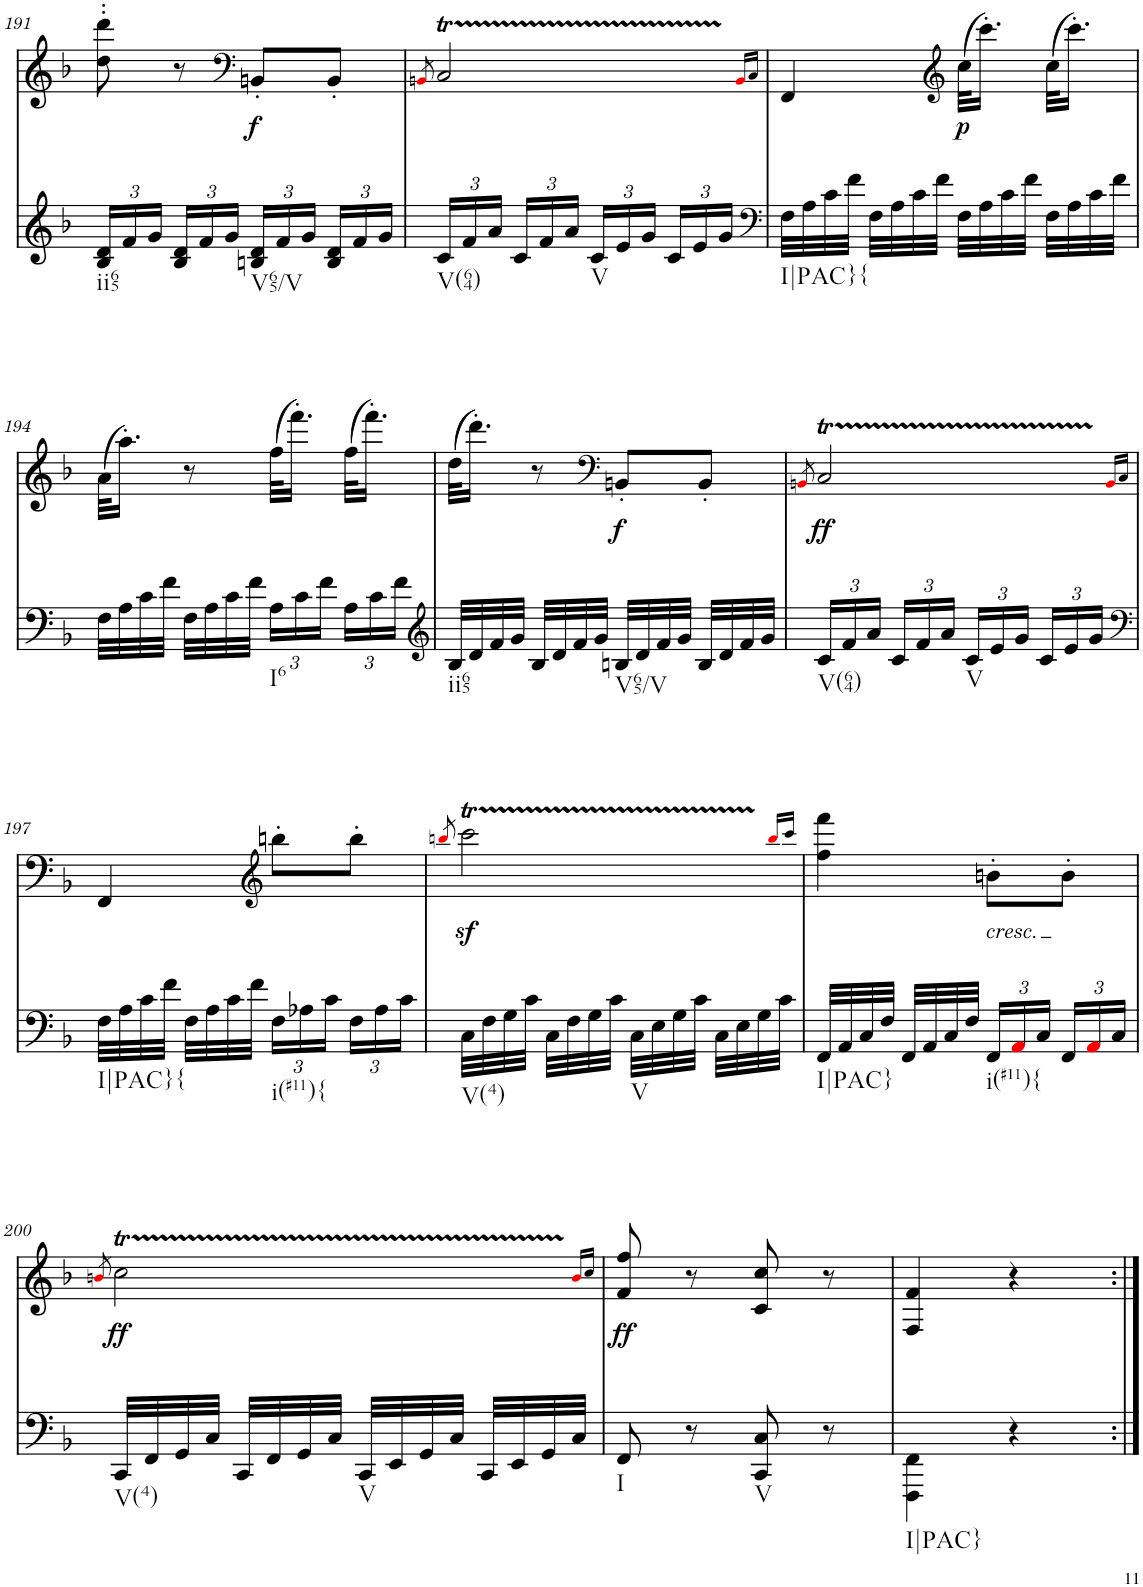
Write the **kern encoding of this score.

**kern	**kern	**dynam
*part2	*part1	*part1
*staff2	*staff1	*staff1
*I"piano	*I"piano	*
*I'Pno	*I'Pno	*
!!LO:PB:g=z
*clefG2	*clefG2	*
*k[b-]	*k[b-]	*
*M2/4	*M2/4	*
*Xbrackettup	*	*
=191	=191	=191
!LO:TX:b:t=ii65	!	!
24B-/ 24d/LL	8dd\' 8ddd\'	.
24f/	.	.
24g/JJ	.	.
24B-/ 24d/LL	8r	.
24f/	.	.
24g/JJ	.	.
*	*clefF4	*
!LO:TX:b:t=V65/V	!	!
!	!	!LO:DY:b
24Bn/ 24d/LL	8BBn'/L	f
24f/	.	.
24g/JJ	.	.
24B/ 24d/LL	8BB'/J	.
24f/	.	.
24g/JJ	.	.
=192	=192	=192
.	8qBBni/	.
!LO:TX:b:t=V(64)	!	!
24c/LL	2CT/	.
24f/	.	.
24a/JJ	.	.
24c/LL	.	.
24f/	.	.
24a/JJ	.	.
!LO:TX:b:t=V	!	!
24c/LL	.	.
24e/	.	.
24g/JJ	.	.
24c/LL	.	.
24e/	.	.
24g/JJ	.	.
.	16qBBi/LL	.
.	16qC/JJ	.
=193	=193	=193
*clefF4	*	*
!LO:TX:b:t=I|PAC}{	!	!
32F\LLL	4FF/	.
32A\	.	.
32c\	.	.
32f\JJJ	.	.
32F\LLL	.	.
32A\	.	.
32c\	.	.
32f\JJJ	.	.
*	*clefG2	*
!	!	!LO:DY:b
32F\LLL	(32cc\KLL	p
32A\	16.ccc'\JJ)	.
32c\	.	.
32f\JJJ	.	.
32F\LLL	(32cc\KLL	.
32A\	16.ccc'\JJ)	.
32c\	.	.
32f\JJJ	.	.
!!LO:LB:g=z
=194	=194	=194
32F\LLL	(32a\KLL	.
32A\	16.aa'\JJ)	.
32c\	.	.
32f\JJJ	.	.
32F\LLL	8r	.
32A\	.	.
32c\	.	.
32f\JJJ	.	.
!LO:TX:b:t=I6	!	!
24A\LL	(32ff\KLL	.
.	16.fff'\JJ)	.
24c\	.	.
24f\JJ	.	.
24A\LL	(32ff\KLL	.
.	16.fff'\JJ)	.
24c\	.	.
24f\JJ	.	.
=195	=195	=195
*clefG2	*	*
!LO:TX:b:t=ii65	!	!
32B-/LLL	(32dd\KLL	.
32d/	16.ddd'\JJ)	.
32f/	.	.
32g/JJJ	.	.
32B-/LLL	8r	.
32d/	.	.
32f/	.	.
32g/JJJ	.	.
*	*clefF4	*
!LO:TX:b:t=V65/V	!	!
!	!	!LO:DY:b
32Bn/LLL	8BBn'/L	f
32d/	.	.
32f/	.	.
32g/JJJ	.	.
32B/LLL	8BB'/J	.
32d/	.	.
32f/	.	.
32g/JJJ	.	.
=196	=196	=196
.	8qBBni/	.
!LO:TX:b:t=V(64)	!	!
!	!	!LO:DY:b
24c/LL	2CT/	ff
24f/	.	.
24a/JJ	.	.
24c/LL	.	.
24f/	.	.
24a/JJ	.	.
!LO:TX:b:t=V	!	!
24c/LL	.	.
24e/	.	.
24g/JJ	.	.
24c/LL	.	.
24e/	.	.
24g/JJ	.	.
.	16qBBi/LL	.
.	16qC/JJ	.
!!LO:LB:g=z
=197	=197	=197
*clefF4	*	*
!LO:TX:b:t=I|PAC}{	!	!
32F\LLL	4FF/	.
32A\	.	.
32c\	.	.
32f\JJJ	.	.
32F\LLL	.	.
32A\	.	.
32c\	.	.
32f\JJJ	.	.
*	*clefG2	*
!LO:TX:b:t=i(#11){	!	!
24F\LL	8bbn'\L	.
24A-X\	.	.
24c\JJ	.	.
24F\LL	8bb'\J	.
24A-\	.	.
24c\JJ	.	.
=198	=198	=198
.	8qbbni/	.
!LO:TX:b:t=V(4)	!	!
32C\LLL	2cccz<T\	.
32F\	.	.
32G\	.	.
32c\JJJ	.	.
32C\LLL	.	.
32F\	.	.
32G\	.	.
32c\JJJ	.	.
!LO:TX:b:t=V	!	!
32C\LLL	.	.
32E\	.	.
32G\	.	.
32c\JJJ	.	.
32C\LLL	.	.
32E\	.	.
32G\	.	.
32c\JJJ	.	.
.	16qbbi/LL	.
.	16qccc/JJ	.
=199	=199	=199
!LO:TX:b:t=I|PAC}	!	!
32FF/LLL	4ff\ 4fff\	.
32AA/	.	.
32C/	.	.
32F/JJJ	.	.
32FF/LLL	.	.
32AA/	.	.
32C/	.	.
32F/JJJ	.	.
!	!LO:TX:b:i:t=cresc.	!
!LO:TX:b:t=i(#11){	!	!
24FF/LL	8bn'\L	.
24AAi/	.	.
24C/JJ	.	.
24FF/LL	8b'\J	.
24AAi/	.	.
24C/JJ	.	.
!!LO:LB:g=z
=200	=200	=200
.	8qbni/	.
!LO:TX:b:t=V(4)	!	!
!	!	!LO:DY:b
32CC/LLL	2ccT\	ff
32FF/	.	.
32GG/	.	.
32C/JJJ	.	.
32CC/LLL	.	.
32FF/	.	.
32GG/	.	.
32C/JJJ	.	.
!LO:TX:b:t=V	!	!
32CC/LLL	.	.
32EE/	.	.
32GG/	.	.
32C/JJJ	.	.
32CC/LLL	.	.
32EE/	.	.
32GG/	.	.
32C/JJJ	.	.
.	16qbi/LL	.
.	16qcc/JJ	.
=201	=201	=201
!LO:TX:b:t=I	!	!
!	!	!LO:DY:b
8FF/	8f/ 8ff/	ff
8r	8r	.
!LO:TX:b:t=V	!	!
8CC/ 8C/	8c/ 8cc/	.
8r	8r	.
=202	=202	=202
!LO:TX:b:t=I|PAC}	!	!
4FFF\ 4FF\	4F/ 4f/	.
4r	4r	.
=:|!	=:|!	=:|!
*-	*-	*-
